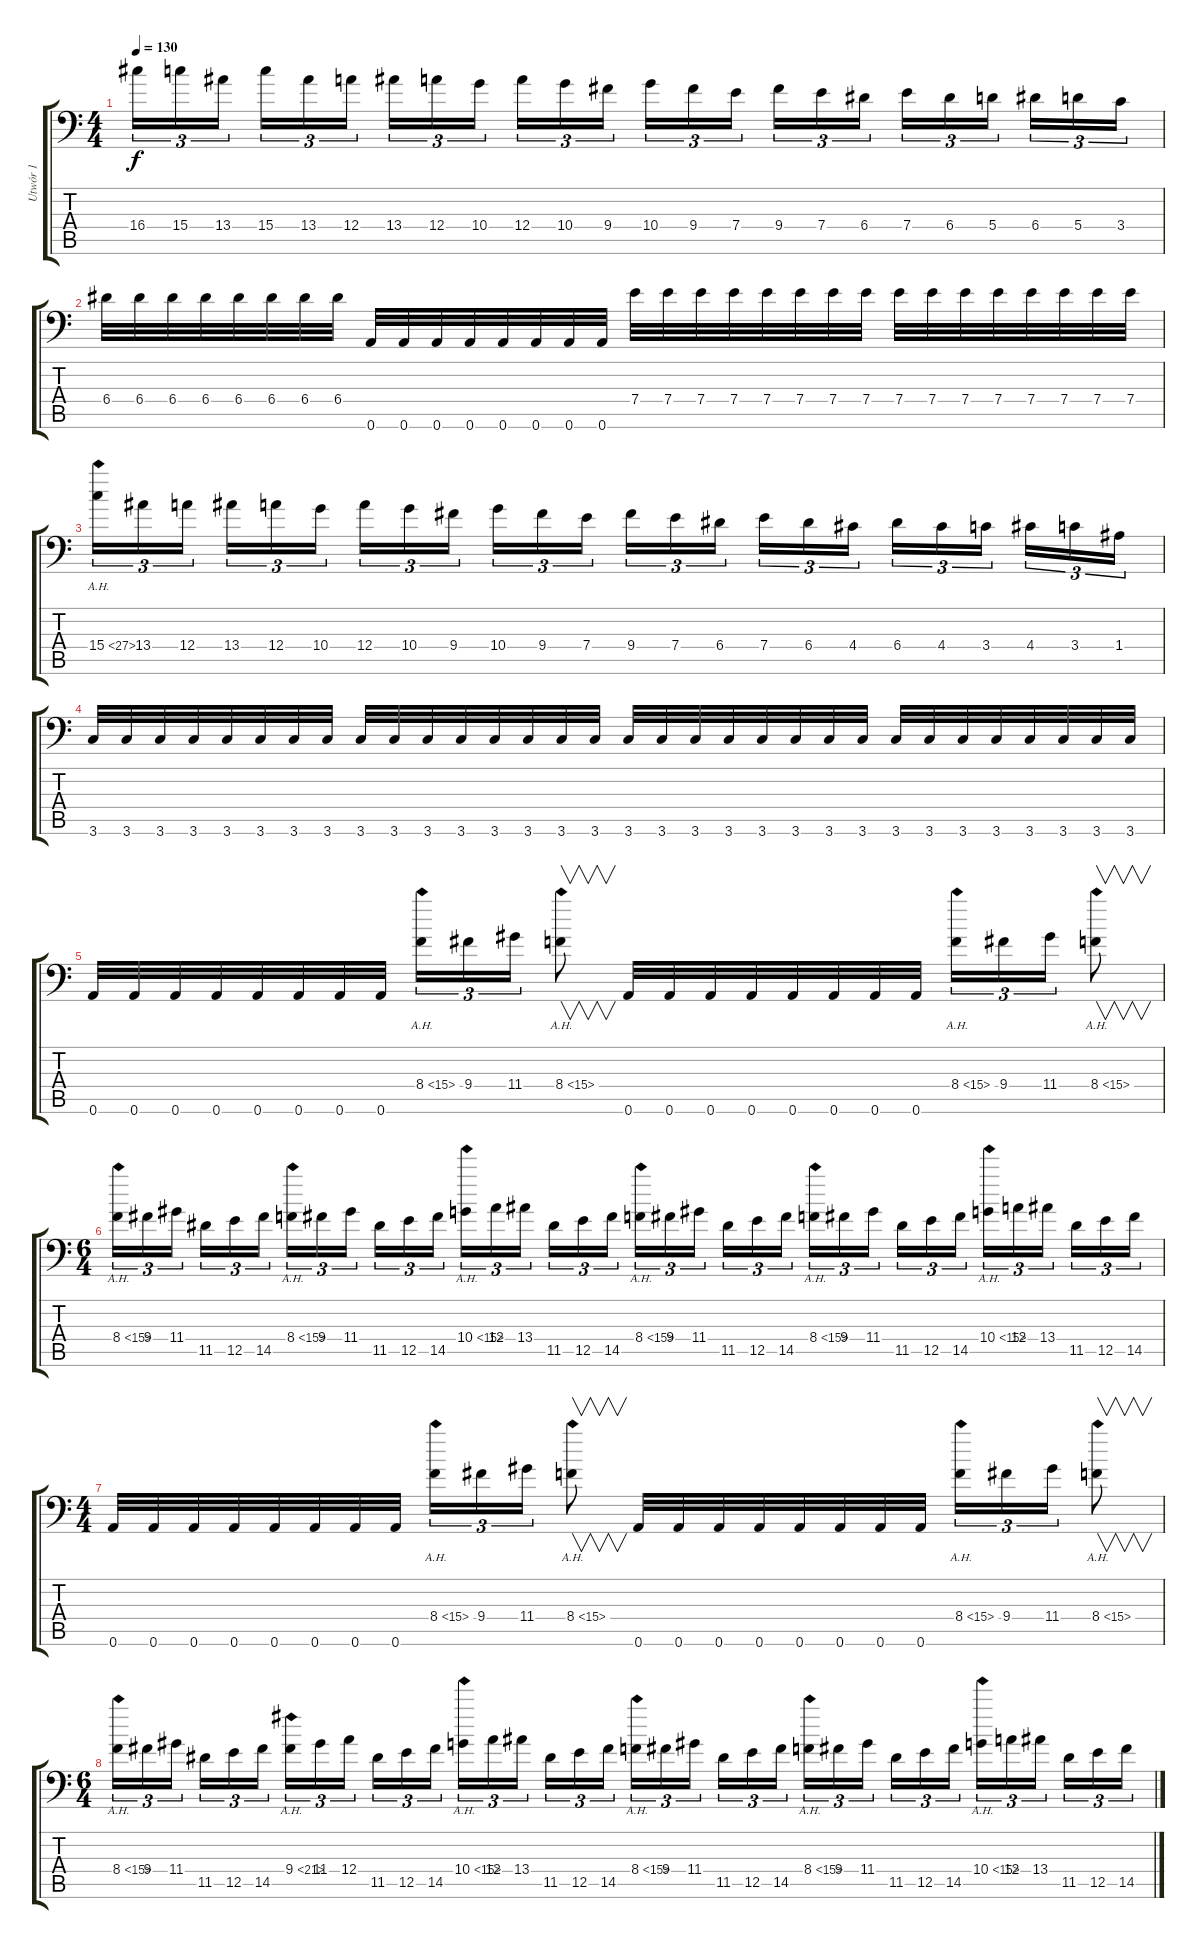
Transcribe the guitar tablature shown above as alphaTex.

\track ("Utwór 1" "Utwór 1") {instrument distortionguitar}
\staff {score tabs}
\tuning (B3 Gb3 D3 A2 E2 A1) {hide}
\ts (4 4)
\tempo 130
\clef f4
\ks c
16.4.16{tu (3 2) dy f} 15.4.16{tu (3 2)} 13.4.16{tu (3 2) beam splitsecondary} 15.4.16{tu (3 2)} 13.4.16{tu (3 2)} 12.4.16{tu (3 2)} 13.4.16{tu (3 2)} 12.4.16{tu (3 2)} 10.4.16{tu (3 2) beam splitsecondary} 12.4.16{tu (3 2)} 10.4.16{tu (3 2)} 9.4.16{tu (3 2)} 10.4.16{tu (3 2)} 9.4.16{tu (3 2)} 7.4.16{tu (3 2) beam splitsecondary} 9.4.16{tu (3 2)} 7.4.16{tu (3 2)} 6.4.16{tu (3 2)} 7.4.16{tu (3 2)} 6.4.16{tu (3 2)} 5.4.16{tu (3 2) beam splitsecondary} 6.4.16{tu (3 2)} 5.4.16{tu (3 2)} 3.4.16{tu (3 2)} |
6.4.32 6.4.32 6.4.32 6.4.32 6.4.32 6.4.32 6.4.32 6.4.32 0.6.32 0.6.32 0.6.32 0.6.32 0.6.32 0.6.32 0.6.32 0.6.32 7.4.32 7.4.32 7.4.32 7.4.32 7.4.32 7.4.32 7.4.32 7.4.32 7.4.32 7.4.32 7.4.32 7.4.32 7.4.32 7.4.32 7.4.32 7.4.32 |
15.4{ah 12}.16{tu (3 2)} 13.4.16{tu (3 2)} 12.4.16{tu (3 2) beam splitsecondary} 13.4.16{tu (3 2)} 12.4.16{tu (3 2)} 10.4.16{tu (3 2)} 12.4.16{tu (3 2)} 10.4.16{tu (3 2)} 9.4.16{tu (3 2) beam splitsecondary} 10.4.16{tu (3 2)} 9.4.16{tu (3 2)} 7.4.16{tu (3 2)} 9.4.16{tu (3 2)} 7.4.16{tu (3 2)} 6.4.16{tu (3 2) beam splitsecondary} 7.4.16{tu (3 2)} 6.4.16{tu (3 2)} 4.4.16{tu (3 2)} 6.4.16{tu (3 2)} 4.4.16{tu (3 2)} 3.4.16{tu (3 2) beam splitsecondary} 4.4.16{tu (3 2)} 3.4.16{tu (3 2)} 1.4.16{tu (3 2)} |
3.6.32 3.6.32 3.6.32 3.6.32 3.6.32 3.6.32 3.6.32 3.6.32 3.6.32 3.6.32 3.6.32 3.6.32 3.6.32 3.6.32 3.6.32 3.6.32 3.6.32 3.6.32 3.6.32 3.6.32 3.6.32 3.6.32 3.6.32 3.6.32 3.6.32 3.6.32 3.6.32 3.6.32 3.6.32 3.6.32 3.6.32 3.6.32 |
0.6.32 0.6.32 0.6.32 0.6.32 0.6.32 0.6.32 0.6.32 0.6.32 8.4{ah 7}.16{tu (3 2)} 9.4.16{tu (3 2)} 11.4.16{tu (3 2)} 8.4{ah 7}.8{v} 0.6.32 0.6.32 0.6.32 0.6.32 0.6.32 0.6.32 0.6.32 0.6.32 8.4{ah 7}.16{tu (3 2)} 9.4.16{tu (3 2)} 11.4.16{tu (3 2)} 8.4{ah 7}.8{v} |
\ts (6 4)
8.4{ah 7}.16{tu (3 2)} 9.4.16{tu (3 2)} 11.4.16{tu (3 2) beam splitsecondary} 11.5.16{tu (3 2)} 12.5.16{tu (3 2)} 14.5.16{tu (3 2) beam splitsecondary} 8.4{ah 7}.16{tu (3 2)} 9.4.16{tu (3 2)} 11.4.16{tu (3 2) beam splitsecondary} 11.5.16{tu (3 2)} 12.5.16{tu (3 2)} 14.5.16{tu (3 2) beam splitsecondary} 10.4{ah 5}.16{tu (3 2)} 12.4.16{tu (3 2)} 13.4.16{tu (3 2) beam splitsecondary} 11.5.16{tu (3 2)} 12.5.16{tu (3 2)} 14.5.16{tu (3 2)} 8.4{ah 7}.16{tu (3 2)} 9.4.16{tu (3 2)} 11.4.16{tu (3 2) beam splitsecondary} 11.5.16{tu (3 2)} 12.5.16{tu (3 2)} 14.5.16{tu (3 2) beam splitsecondary} 8.4{ah 7}.16{tu (3 2)} 9.4.16{tu (3 2)} 11.4.16{tu (3 2) beam splitsecondary} 11.5.16{tu (3 2)} 12.5.16{tu (3 2)} 14.5.16{tu (3 2) beam splitsecondary} 10.4{ah 5}.16{tu (3 2)} 12.4.16{tu (3 2)} 13.4.16{tu (3 2) beam splitsecondary} 11.5.16{tu (3 2)} 12.5.16{tu (3 2)} 14.5.16{tu (3 2)} |
\ts (4 4)
0.6.32 0.6.32 0.6.32 0.6.32 0.6.32 0.6.32 0.6.32 0.6.32 8.4{ah 7}.16{tu (3 2)} 9.4.16{tu (3 2)} 11.4.16{tu (3 2)} 8.4{ah 7}.8{v} 0.6.32 0.6.32 0.6.32 0.6.32 0.6.32 0.6.32 0.6.32 0.6.32 8.4{ah 7}.16{tu (3 2)} 9.4.16{tu (3 2)} 11.4.16{tu (3 2)} 8.4{ah 7}.8{v} |
\ts (6 4)
8.4{ah 7}.16{tu (3 2)} 9.4.16{tu (3 2)} 11.4.16{tu (3 2) beam splitsecondary} 11.5.16{tu (3 2)} 12.5.16{tu (3 2)} 14.5.16{tu (3 2) beam splitsecondary} 9.4{ah 12}.16{tu (3 2)} 11.4.16{tu (3 2)} 12.4.16{tu (3 2) beam splitsecondary} 11.5.16{tu (3 2)} 12.5.16{tu (3 2)} 14.5.16{tu (3 2) beam splitsecondary} 10.4{ah 5}.16{tu (3 2)} 12.4.16{tu (3 2)} 13.4.16{tu (3 2) beam splitsecondary} 11.5.16{tu (3 2)} 12.5.16{tu (3 2)} 14.5.16{tu (3 2)} 8.4{ah 7}.16{tu (3 2)} 9.4.16{tu (3 2)} 11.4.16{tu (3 2) beam splitsecondary} 11.5.16{tu (3 2)} 12.5.16{tu (3 2)} 14.5.16{tu (3 2) beam splitsecondary} 8.4{ah 7}.16{tu (3 2)} 9.4.16{tu (3 2)} 11.4.16{tu (3 2) beam splitsecondary} 11.5.16{tu (3 2)} 12.5.16{tu (3 2)} 14.5.16{tu (3 2) beam splitsecondary} 10.4{ah 5}.16{tu (3 2)} 12.4.16{tu (3 2)} 13.4.16{tu (3 2) beam splitsecondary} 11.5.16{tu (3 2)} 12.5.16{tu (3 2)} 14.5.16{tu (3 2)}
